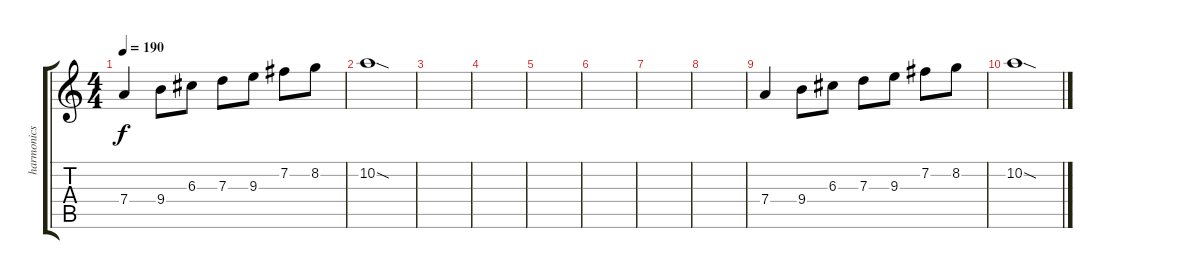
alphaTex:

\track ("harmonics" "harmonics") {instrument acousticguitarsteel}
\staff {score tabs}
\tuning (E4 B3 G3 D3 A2 E2) {hide}
\ts (4 4)
\tempo 190
\clef g2
\ks c
7.4.4{dy f} 9.4.8 6.3.8 7.3.8 9.3.8 7.2.8 8.2.8 |
10.2{sod}.1 |
|
|
|
|
|
|
7.4.4 9.4.8 6.3.8 7.3.8 9.3.8 7.2.8 8.2.8 |
10.2{sod}.1
